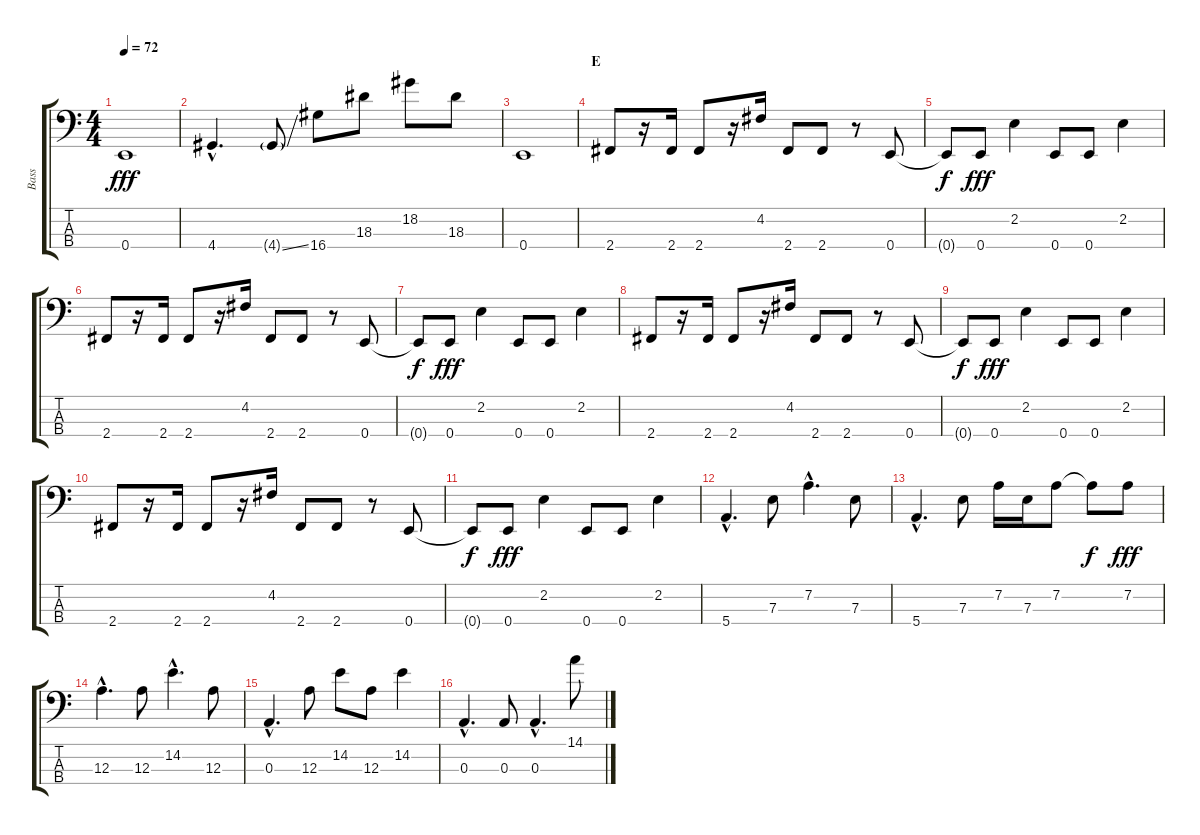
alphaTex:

\track ("Bass" "Bass") {instrument electricbassfinger}
\staff {score tabs}
\tuning (G2 D2 A1 E1) {hide}
\ts (4 4)
\tempo 72
\clef f4
\ks c
0.4.1{dy fff} |
4.4{hac}.4{d} 4.4{ss g}.8 16.4.8 18.3.8 18.2.8 18.3.8 |
0.4.1 |
\section ("" "E")
2.4.8 r.16 2.4.16 2.4.8 r.16 4.2.16 2.4.8 2.4.8 r.8 0.4.8 |
0.4{t}.8{dy f} 0.4.8{dy fff} 2.2.4 0.4.8 0.4.8 2.2.4 |
2.4.8 r.16 2.4.16 2.4.8 r.16 4.2.16 2.4.8 2.4.8 r.8 0.4.8 |
0.4{t}.8{dy f} 0.4.8{dy fff} 2.2.4 0.4.8 0.4.8 2.2.4 |
2.4.8 r.16 2.4.16 2.4.8 r.16 4.2.16 2.4.8 2.4.8 r.8 0.4.8 |
0.4{t}.8{dy f} 0.4.8{dy fff} 2.2.4 0.4.8 0.4.8 2.2.4 |
2.4.8 r.16 2.4.16 2.4.8 r.16 4.2.16 2.4.8 2.4.8 r.8 0.4.8 |
0.4{t}.8{dy f} 0.4.8{dy fff} 2.2.4 0.4.8 0.4.8 2.2.4 |
5.4{hac}.4{d} 7.3.8 7.2{hac}.4{d} 7.3.8 |
5.4{hac}.4{d} 7.3.8 7.2.16 7.3.16 7.2.8 7.2{t}.8{dy f} 7.2.8{dy fff} |
12.3{hac}.4{d} 12.3.8 14.2{hac}.4{d} 12.3.8 |
0.3{hac}.4{d} 12.3.8 14.2.8 12.3.8 14.2.4 |
0.3{hac}.4{d} 0.3.8 0.3{hac}.4{d} 14.1{ss}.8
